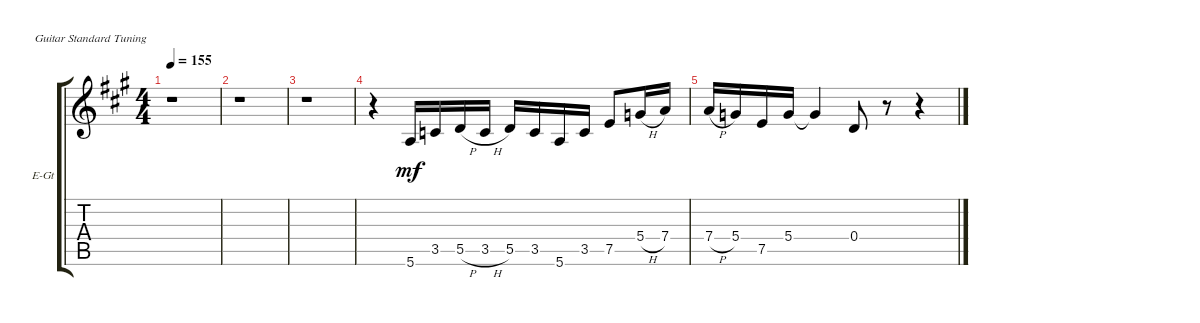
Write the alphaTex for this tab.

\defaultSystemsLayout 4
\bracketExtendMode groupsimilarinstruments
\firstSystemTrackNameOrientation horizontal
\otherSystemsTrackNameOrientation horizontal
\track ("Jimmy Page (Solo and Fills)" "E-Gt") {instrument overdrivenguitar}
\staff {score tabs}
\tuning (E4 B3 G3 D3 A2 E2)
\ts (4 4)
\tempo 155
\clef g2
\ks a
r.1{dy mf} |
r.1 |
r.1 |
r.4 5.6.16 3.5.16 5.5{h}.16 3.5{h}.16 5.5.16 3.5.16 5.6.16 3.5.16 7.5.8 5.4{h}.16 7.4.16 |
7.4{h}.16 5.4.16 7.5.16 5.4.16 5.4{t}.4 0.4.8 r.8 r.4
